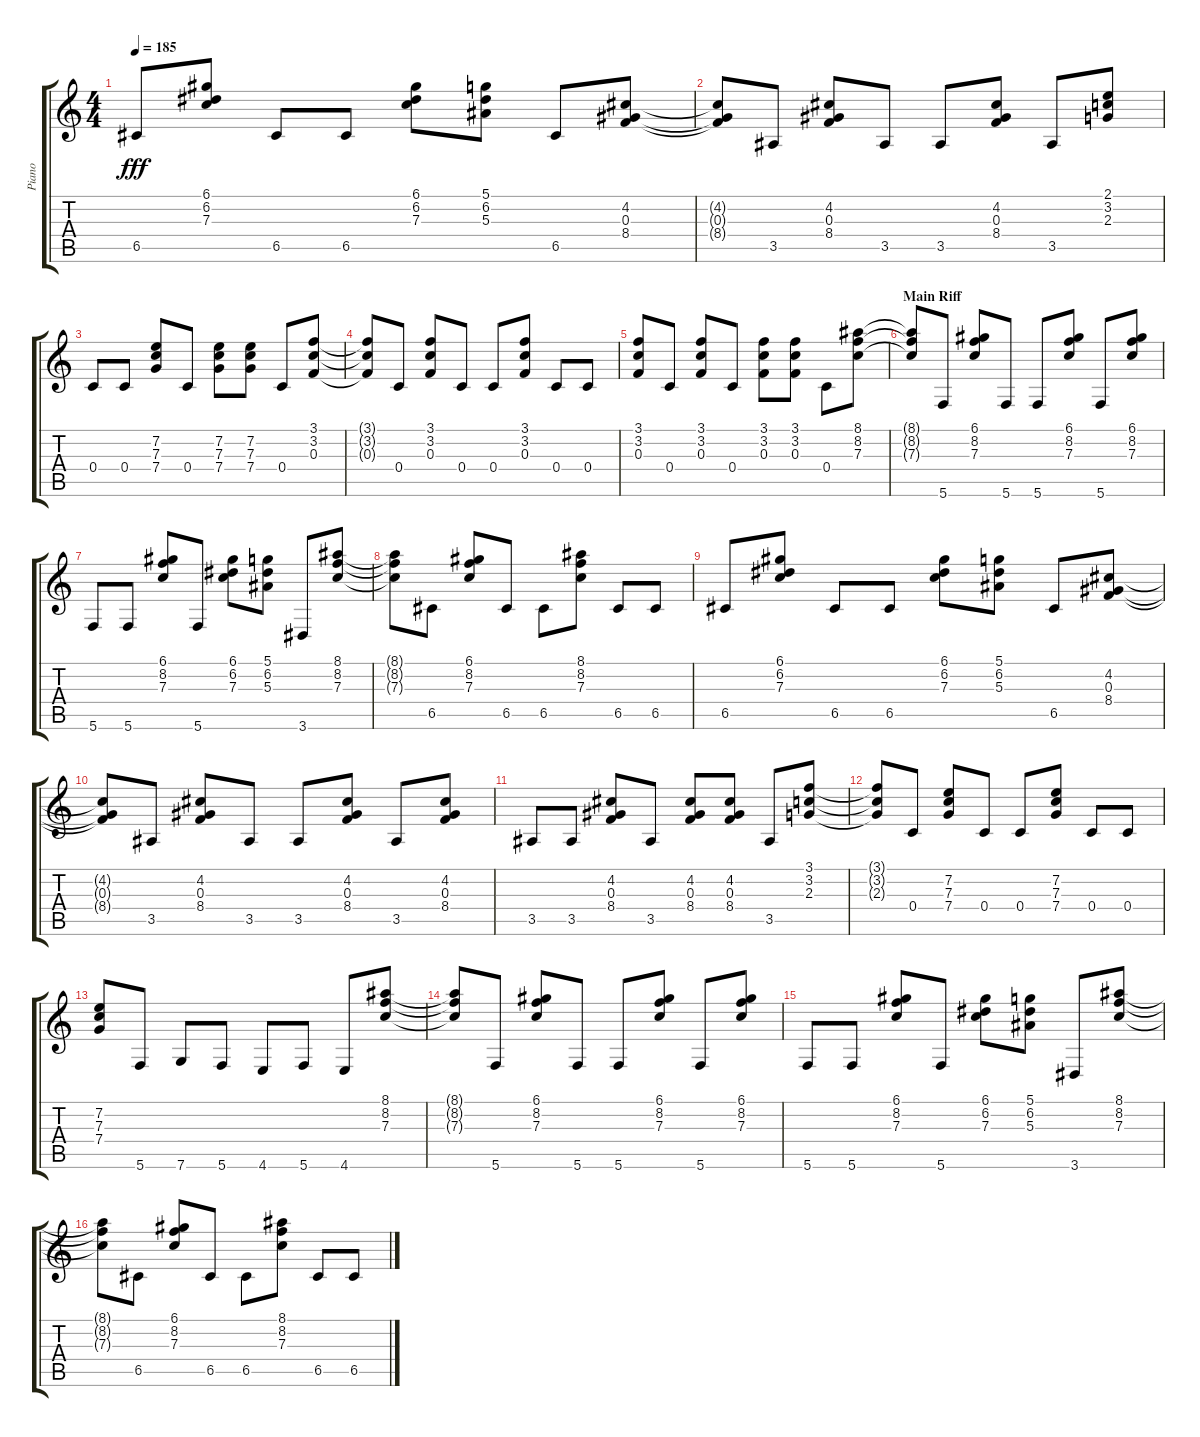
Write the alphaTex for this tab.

\track ("Piano" "Piano") {instrument electricguitarclean}
\staff {score tabs}
\tuning (D4 A3 F3 C3 G2 C2) {hide}
\ts (4 4)
\tempo 185
\clef g2
\ks aminor
6.5.8{dy fff} (6.1 6.2 7.3).8 6.5.8 6.5.8 (6.1 6.2 7.3).8 (5.1 6.2 5.3).8 6.5.8 (4.2 0.3 8.4).8 |
(4.2{t} 0.3{t} 8.4{t}).8 3.5.8 (4.2 0.3 8.4).8 3.5.8 3.5.8 (4.2 0.3 8.4).8 3.5.8 (2.1 3.2 2.3).8 |
0.4.8 0.4.8 (7.2 7.3 7.4).8 0.4.8 (7.2 7.3 7.4).8 (7.2 7.3 7.4).8 0.4.8 (3.1 3.2 0.3).8 |
(3.1{t} 3.2{t} 0.3{t}).8 0.4.8 (3.1 3.2 0.3).8 0.4.8 0.4.8 (3.1 3.2 0.3).8 0.4.8 0.4.8 |
(3.1 3.2 0.3).8 0.4.8 (3.1 3.2 0.3).8 0.4.8 (3.1 3.2 0.3).8 (3.1 3.2 0.3).8 0.4.8 (8.1 8.2 7.3).8 |
\section ("" "Main Riff")
(8.1{t} 8.2{t} 7.3{t}).8 5.6.8 (6.1 8.2 7.3).8 5.6.8 5.6.8 (6.1 8.2 7.3).8 5.6.8 (6.1 8.2 7.3).8 |
5.6.8 5.6.8 (6.1 8.2 7.3).8 5.6.8 (6.1 6.2 7.3).8 (5.1 6.2 5.3).8 3.6.8 (8.1 8.2 7.3).8 |
(8.1{t} 8.2{t} 7.3{t}).8 6.5.8 (6.1 8.2 7.3).8 6.5.8 6.5.8 (8.1 8.2 7.3).8 6.5.8 6.5.8 |
6.5.8 (6.1 6.2 7.3).8 6.5.8 6.5.8 (6.1 6.2 7.3).8 (5.1 6.2 5.3).8 6.5.8 (4.2 0.3 8.4).8 |
(4.2{t} 0.3{t} 8.4{t}).8 3.5.8 (4.2 0.3 8.4).8 3.5.8 3.5.8 (4.2 0.3 8.4).8 3.5.8 (4.2 0.3 8.4).8 |
3.5.8 3.5.8 (4.2 0.3 8.4).8 3.5.8 (4.2 0.3 8.4).8 (4.2 0.3 8.4).8 3.5.8 (3.1 3.2 2.3).8 |
(3.1{t} 3.2{t} 2.3{t}).8 0.4.8 (7.2 7.3 7.4).8 0.4.8 0.4.8 (7.2 7.3 7.4).8 0.4.8 0.4.8 |
(7.2 7.3 7.4).8 5.6.8 7.6.8 5.6.8 4.6.8 5.6.8 4.6.8 (8.1 8.2 7.3).8 |
(8.1{t} 8.2{t} 7.3{t}).8 5.6.8 (6.1 8.2 7.3).8 5.6.8 5.6.8 (6.1 8.2 7.3).8 5.6.8 (6.1 8.2 7.3).8 |
5.6.8 5.6.8 (6.1 8.2 7.3).8 5.6.8 (6.1 6.2 7.3).8 (5.1 6.2 5.3).8 3.6.8 (8.1 8.2 7.3).8 |
(8.1{t} 8.2{t} 7.3{t}).8 6.5.8 (6.1 8.2 7.3).8 6.5.8 6.5.8 (8.1 8.2 7.3).8 6.5.8 6.5.8
